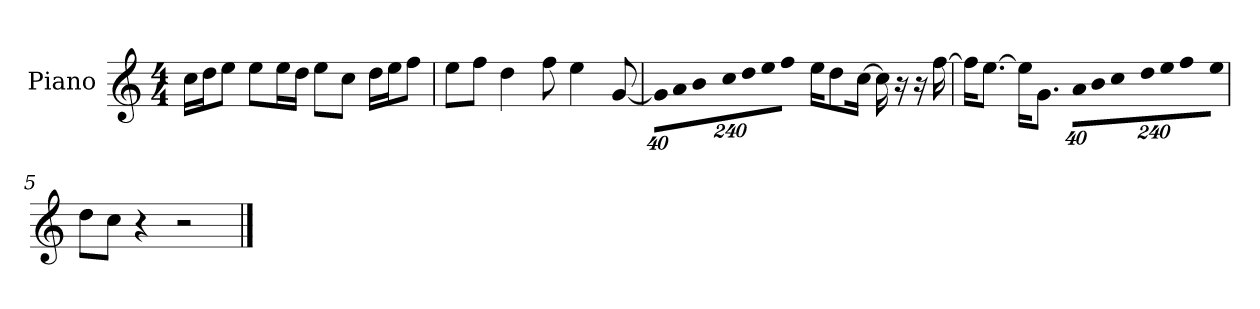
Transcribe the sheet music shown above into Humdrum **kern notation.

**kern
*part1
*staff1
*I"Piano
*I'P-no
*clefG2
*k[]
*M4/4
*MM90
=1
16cc\LL
16dd\J
8ee\J
8ee\L
16ee\L
16dd\JJ
8ee\L
8cc\J
16dd\LL
16ee\J
8ff\J
=2
8ee\L
8ff\J
4dd\
8ff\
4ee\
[8g/
=3
*Xbrackettup
!LO:N:vis=32
640%23g\KLL]
!LO:N:vis=16
1920%137a\
!LO:N:vis=32
640%23b\K
!LO:N:vis=16
1920%137cc\
!LO:N:vis=16
1920%137dd\
!LO:N:vis=16
1920%137ee\J
!LO:N:vis=8
960%137ff\J
16ee\KL
8dd\
[16cc\Jk
16cc\]
16r
16r
[16ff\
!!LO:LB:g=z
=4
16ff\KL]
[8.ee\J
16ee\KL]
8.g\J
!LO:N:vis=32
640%23a\KLL
!LO:N:vis=16
1920%137b\
!LO:N:vis=32
640%23cc\K
!LO:N:vis=16
1920%137dd\
!LO:N:vis=16
1920%137ee\J
!LO:N:vis=8
960%137ff\
!LO:N:vis=16
1920%137ee\Jk
=5
8dd\L
8cc\J
4r
2r
==
*-
